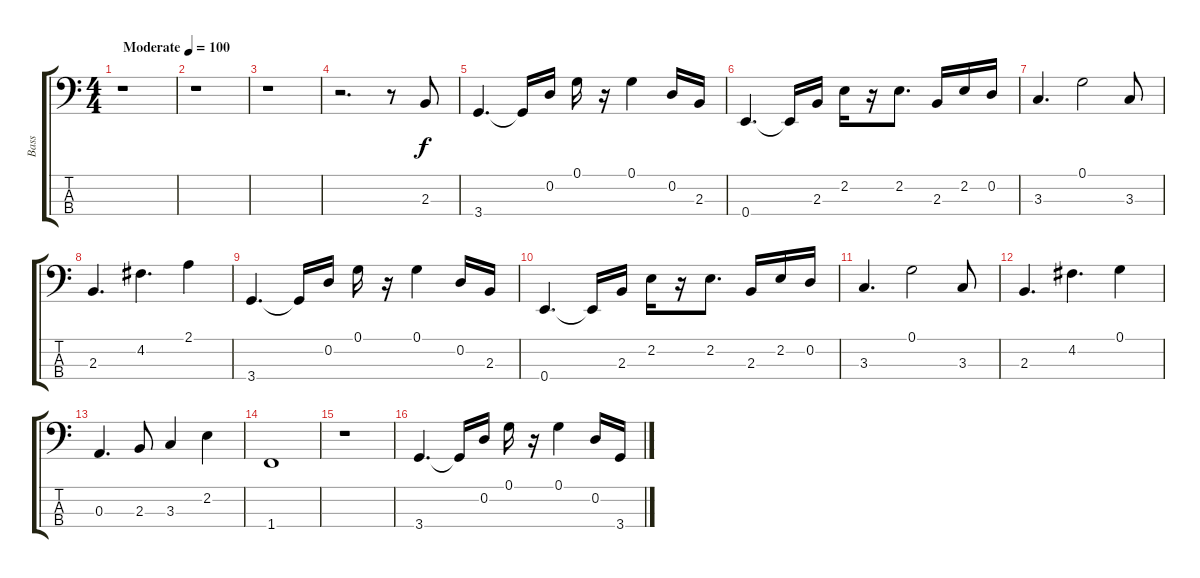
\track ("Bass" "Bass") {instrument electricbasspick}
\staff {score tabs}
\tuning (G2 D2 A1 E1) {hide}
\ts (4 4)
\tempo (100 "Moderate")
\clef f4
\ks c
r.1{dy f instrument electricbasspick} |
r.1 |
r.1 |
r.2{d} r.8 2.3.8 |
3.4.4{d} 3.4{t}.16 0.2.16 0.1.16 r.16 0.1.4 0.2.16 2.3.16 |
0.4.4{d} 0.4{t}.16 2.3.16 2.2.16 r.16 2.2.8{d} 2.3.16 2.2.16 0.2.16 |
3.3.4{d} 0.1.2 3.3.8 |
2.3.4{d} 4.2.4{d} 2.1.4 |
3.4.4{d} 3.4{t}.16 0.2.16 0.1.16 r.16 0.1.4 0.2.16 2.3.16 |
0.4.4{d} 0.4{t}.16 2.3.16 2.2.16 r.16 2.2.8{d} 2.3.16 2.2.16 0.2.16 |
3.3.4{d} 0.1.2 3.3.8 |
2.3.4{d} 4.2.4{d} 0.1.4 |
0.3.4{d} 2.3.8 3.3.4 2.2.4 |
1.4.1 |
r.1 |
3.4.4{d} 3.4{t}.16 0.2.16 0.1.16 r.16 0.1.4 0.2.16 3.4.16
